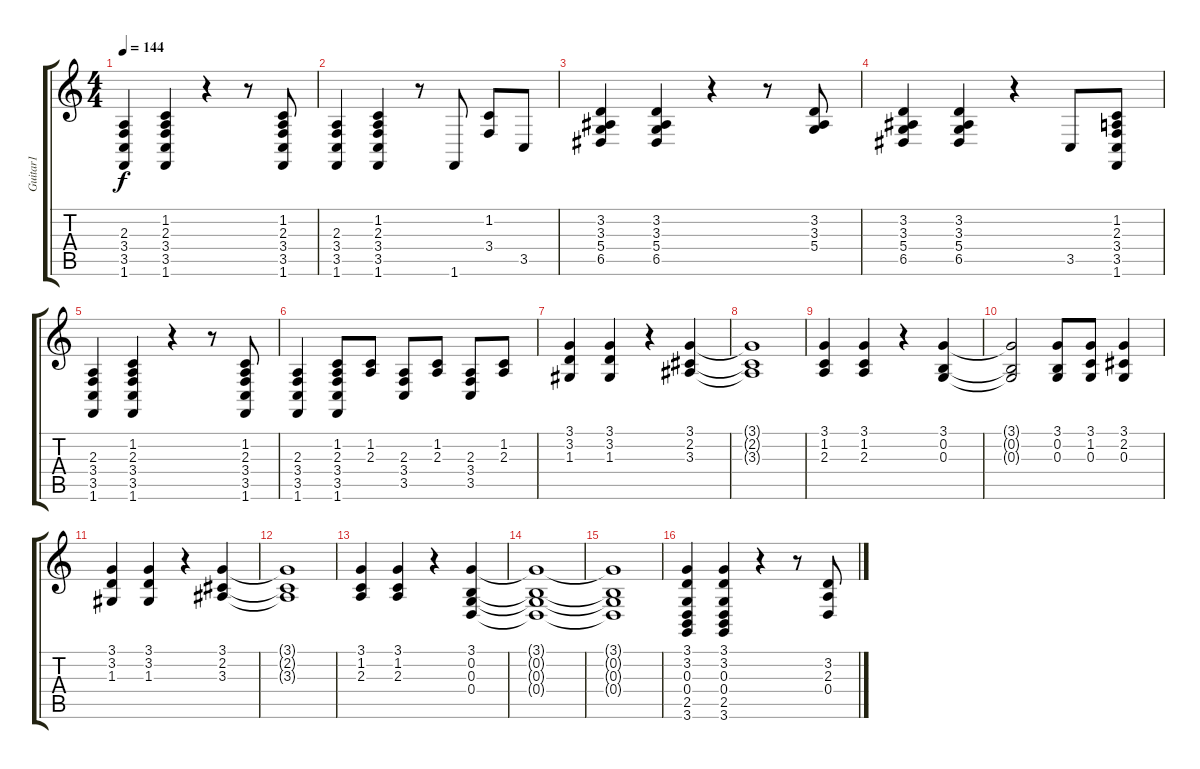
\track ("Guitar1             " "Guitar1   ") {instrument brasssection}
\staff {score tabs}
\tuning (E4 B3 G3 D3 A2 E2) {hide}
\ts (4 4)
\tempo 144
\clef g2
\ks c
(2.3 3.4 3.5 1.6).4{dy f} (1.2 2.3 3.4 3.5 1.6).4 r.4 r.8 (1.2 2.3 3.4 3.5 1.6).8 |
(2.3 3.4 3.5 1.6).4 (1.2 2.3 3.4 3.5 1.6).4 r.8 1.6.8 (1.2 3.4).8 3.5.8 |
(3.2 3.3 5.4 6.5).4 (3.2 3.3 5.4 6.5).4 r.4 r.8 (3.2 3.3 5.4).8 |
(3.2 3.3 5.4 6.5).4 (3.2 3.3 5.4 6.5).4 r.4 3.5.8 (1.2 2.3 3.4 3.5 1.6).8 |
(2.3 3.4 3.5 1.6).4 (1.2 2.3 3.4 3.5 1.6).4 r.4 r.8 (1.2 2.3 3.4 3.5 1.6).8 |
(2.3 3.4 3.5 1.6).4 (1.2 2.3 3.4 3.5 1.6).8 (1.2 2.3).8 (2.3 3.4 3.5).8 (1.2 2.3).8 (2.3 3.4 3.5).8 (1.2 2.3).8 |
(3.1 3.2 1.3).4 (3.1 3.2 1.3).4 r.4 (3.1 2.2 3.3).4 |
(3.1{t} 2.2{t} 3.3{t}).1 |
(3.1 1.2 2.3).4 (3.1 1.2 2.3).4 r.4 (3.1 0.2 0.3).4 |
(3.1{t} 0.2{t} 0.3{t}).2 (3.1 0.2 0.3).8 (3.1 1.2 0.3).8 (3.1 2.2 0.3).4 |
(3.1 3.2 1.3).4 (3.1 3.2 1.3).4 r.4 (3.1 2.2 3.3).4 |
(3.1{t} 2.2{t} 3.3{t}).1 |
(3.1 1.2 2.3).4 (3.1 1.2 2.3).4 r.4 (3.1 0.2 0.3 0.4).4 |
(3.1{t} 0.2{t} 0.3{t} 0.4{t}).1 |
(3.1{t} 0.2{t} 0.3{t} 0.4{t}).1 |
(3.1 3.2 0.3 0.4 2.5 3.6).4 (3.1 3.2 0.3 0.4 2.5 3.6).4 r.4 r.8 (3.2 2.3 0.4).8
